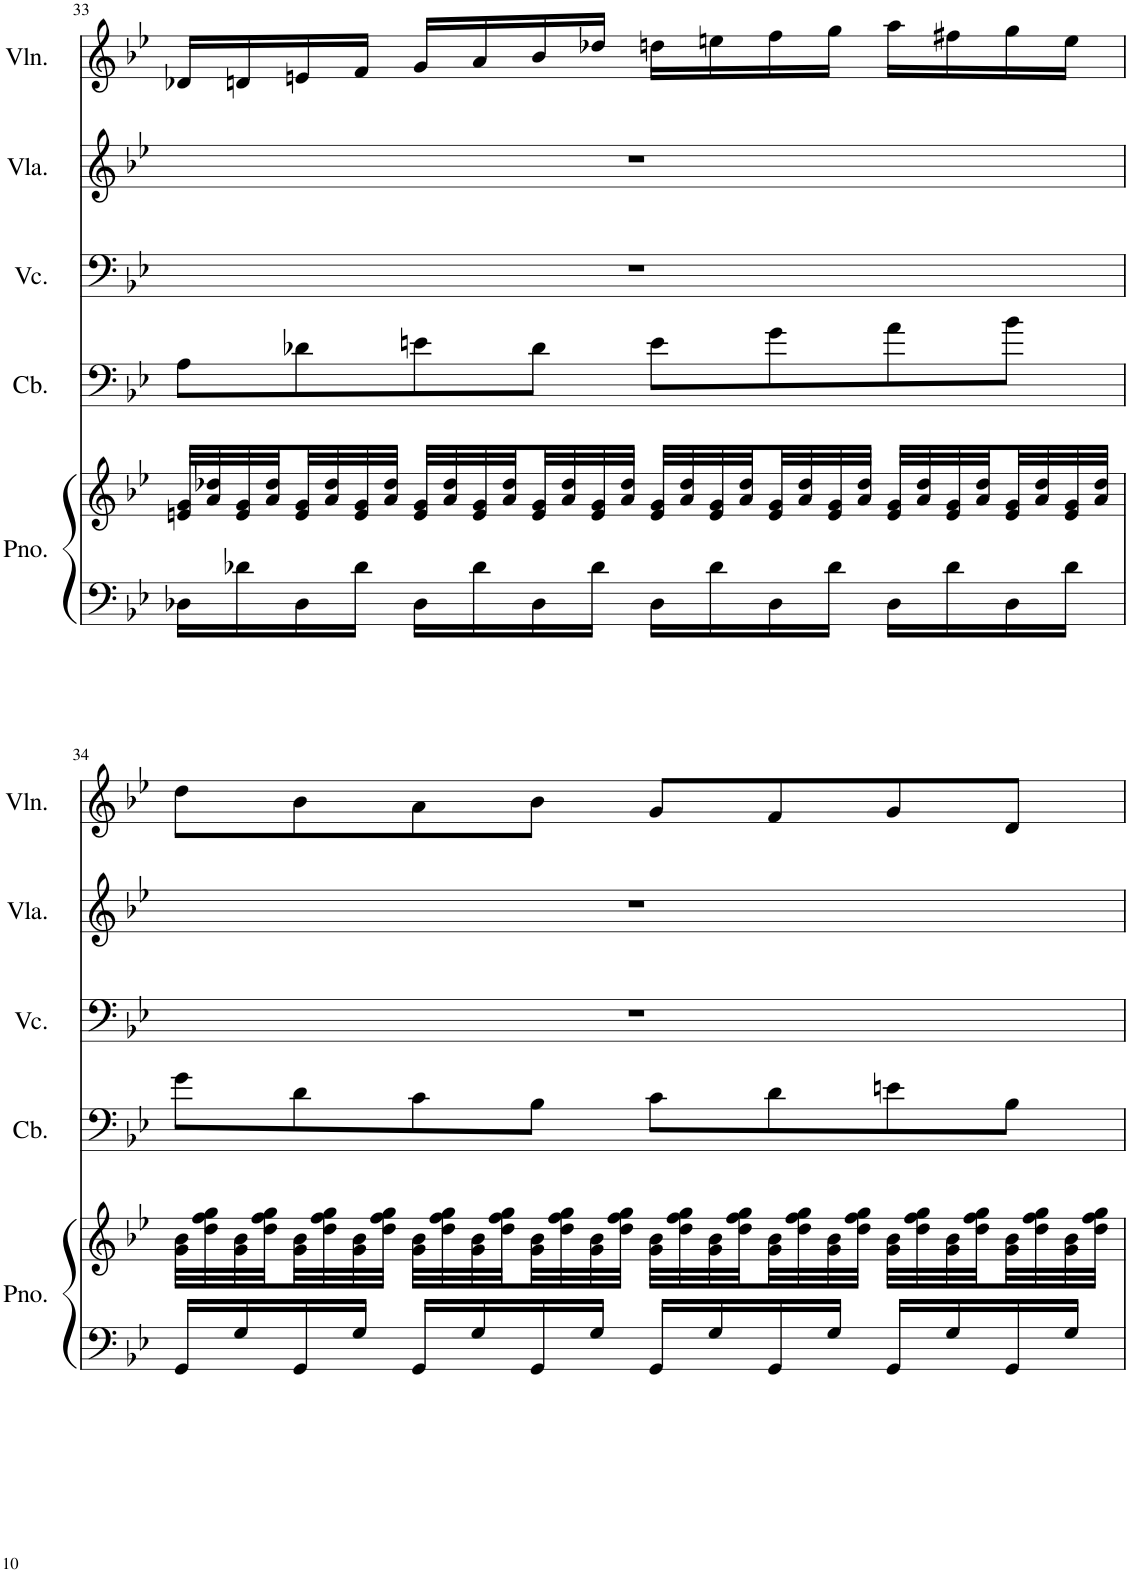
**kern	**kern	**kern	**kern	**kern	**kern
*part5	*part5	*part4	*part3	*part2	*part1
*staff6	*staff5	*staff4	*staff3	*staff2	*staff1
*I"Piano, Piano	*	*I"Contrabass	*I"Violoncello	*I"Viola	*I"Violin
*I'Pno.	*	*I'Cb.	*I'Vc.	*I'Vla.	*I'Vln.
!!LO:PB:g=z
*clefF4	*clefG2	*clefF4	*clefF4	*clefG2	*clefG2
*	*	*Trd7c12	*	*	*
*k[b-e-]	*k[b-e-]	*k[b-e-]	*k[b-e-]	*k[b-e-]	*k[b-e-]
*M4/4	*M4/4	*M4/4	*M4/4	*M4/4	*M4/4
=33	=33	=33	=33	=33	=33
16D-X\LL	32en/ 32g/LLL	8A\L	1r	1r	16d-X/LL
.	32a/ 32dd-X/	.	.	.	.
16d-X\	32e/ 32g/	.	.	.	16dn/
.	32a/ 32dd-/	.	.	.	.
16D-\	32e/ 32g/	8d-X\	.	.	16en/
.	32a/ 32dd-/	.	.	.	.
16d-\JJ	32e/ 32g/	.	.	.	16f/JJ
.	32a/ 32dd-/JJJ	.	.	.	.
16D-\LL	32e/ 32g/LLL	8en\	.	.	16g/LL
.	32a/ 32dd-/	.	.	.	.
16d-\	32e/ 32g/	.	.	.	16a/
.	32a/ 32dd-/	.	.	.	.
16D-\	32e/ 32g/	8d-\J	.	.	16b-/
.	32a/ 32dd-/	.	.	.	.
16d-\JJ	32e/ 32g/	.	.	.	16dd-X/JJ
.	32a/ 32dd-/JJJ	.	.	.	.
16D-\LL	32e/ 32g/LLL	8e\L	.	.	16ddn\LL
.	32a/ 32dd-/	.	.	.	.
16d-\	32e/ 32g/	.	.	.	16een\
.	32a/ 32dd-/	.	.	.	.
16D-\	32e/ 32g/	8g\	.	.	16ff\
.	32a/ 32dd-/	.	.	.	.
16d-\JJ	32e/ 32g/	.	.	.	16gg\JJ
.	32a/ 32dd-/JJJ	.	.	.	.
16D-\LL	32e/ 32g/LLL	8a\	.	.	16aa\LL
.	32a/ 32dd-/	.	.	.	.
16d-\	32e/ 32g/	.	.	.	16ff#X\
.	32a/ 32dd-/	.	.	.	.
16D-\	32e/ 32g/	8b-\J	.	.	16gg\
.	32a/ 32dd-/	.	.	.	.
16d-\JJ	32e/ 32g/	.	.	.	16ee\JJ
.	32a/ 32dd-/JJJ	.	.	.	.
!!LO:LB:g=z
=34	=34	=34	=34	=34	=34
16GG/LL	32g\ 32b-\LLL	8g\L	1r	1r	8dd\L
.	32dd\ 32ff\ 32gg\	.	.	.	.
16G/	32g\ 32b-\	.	.	.	.
.	32dd\ 32ff\ 32gg\	.	.	.	.
16GG/	32g\ 32b-\	8d\	.	.	8b-\
.	32dd\ 32ff\ 32gg\	.	.	.	.
16G/JJ	32g\ 32b-\	.	.	.	.
.	32dd\ 32ff\ 32gg\JJJ	.	.	.	.
16GG/LL	32g\ 32b-\LLL	8c\	.	.	8a\
.	32dd\ 32ff\ 32gg\	.	.	.	.
16G/	32g\ 32b-\	.	.	.	.
.	32dd\ 32ff\ 32gg\	.	.	.	.
16GG/	32g\ 32b-\	8B-\J	.	.	8b-\J
.	32dd\ 32ff\ 32gg\	.	.	.	.
16G/JJ	32g\ 32b-\	.	.	.	.
.	32dd\ 32ff\ 32gg\JJJ	.	.	.	.
16GG/LL	32g\ 32b-\LLL	8c\L	.	.	8g/L
.	32dd\ 32ff\ 32gg\	.	.	.	.
16G/	32g\ 32b-\	.	.	.	.
.	32dd\ 32ff\ 32gg\	.	.	.	.
16GG/	32g\ 32b-\	8d\	.	.	8f/
.	32dd\ 32ff\ 32gg\	.	.	.	.
16G/JJ	32g\ 32b-\	.	.	.	.
.	32dd\ 32ff\ 32gg\JJJ	.	.	.	.
16GG/LL	32g\ 32b-\LLL	8en\	.	.	8g/
.	32dd\ 32ff\ 32gg\	.	.	.	.
16G/	32g\ 32b-\	.	.	.	.
.	32dd\ 32ff\ 32gg\	.	.	.	.
16GG/	32g\ 32b-\	8B-\J	.	.	8d/J
.	32dd\ 32ff\ 32gg\	.	.	.	.
16G/JJ	32g\ 32b-\	.	.	.	.
.	32dd\ 32ff\ 32gg\JJJ	.	.	.	.
=	=	=	=	=	=
*-	*-	*-	*-	*-	*-
